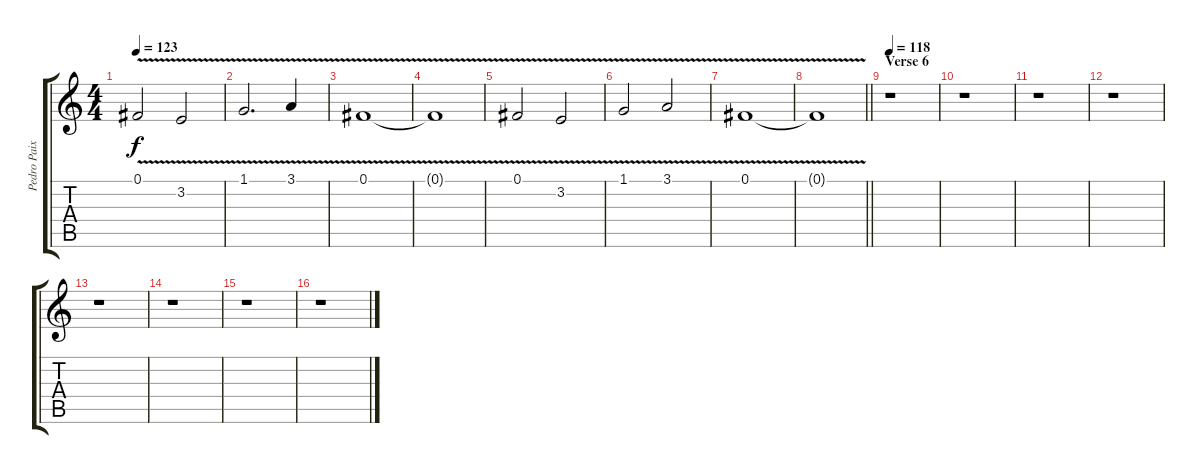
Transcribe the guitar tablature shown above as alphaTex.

\track ("" "Pedro Paix") {instrument pad2warm}
\staff {score tabs}
\tuning (Gb4 Db4 A3 E3 B2 Gb2) {hide}
\ts (4 4)
\tempo 123
\clef g2
\ks c
0.1{v}.2{dy f volume 8 instrument fx5brightness} 3.2{v}.2 |
1.1{v}.2{d} 3.1{v}.4 |
0.1{v}.1 |
0.1{t}.1 |
0.1{v}.2{volume 8 instrument fx5brightness} 3.2{v}.2 |
1.1{v}.2 3.1{v}.2 |
0.1{v}.1 |
\barLineRight lightlight
0.1{t}.1 |
\section ("" "Verse 6")
\tempo 118
r.1 |
r.1 |
r.1 |
r.1 |
r.1 |
r.1 |
r.1 |
r.1
